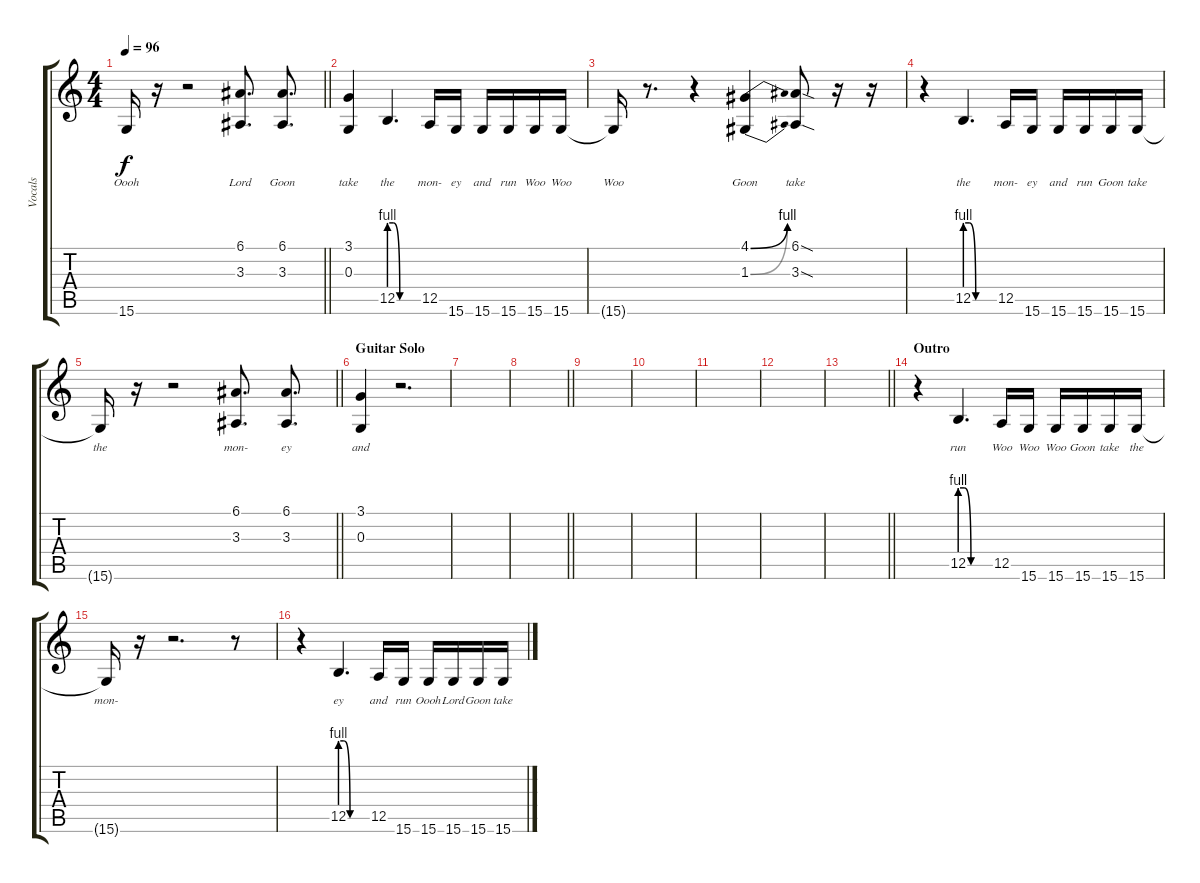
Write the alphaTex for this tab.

\track ("Vocals" "Vocals") {instrument oboe}
\staff {score tabs}
\tuning (E4 B3 G3 D3 A2 E2) {hide}
\ts (4 4)
\tempo 96
\clef g2
\barLineRight lightlight
\ks c
15.6{t}.16{lyrics (0 "Oooh") lyrics (1 "") lyrics (2 "") lyrics (3 "") lyrics (4 "") dy f} r.16 r.2 (6.1 3.3).8{d lyrics (0 "Lord") lyrics (1 "") lyrics (2 "") lyrics (3 "") lyrics (4 "")} (6.1 3.3).8{d lyrics (0 "Goon") lyrics (1 "") lyrics (2 "") lyrics (3 "") lyrics (4 "")} |
(3.1 0.3).4{lyrics (0 "take") lyrics (1 "") lyrics (2 "") lyrics (3 "") lyrics (4 "")} 12.5{be (custom 0 4 8 4 22 0 30 0 60 0)}.4{d lyrics (0 "the") lyrics (1 "") lyrics (2 "") lyrics (3 "") lyrics (4 "")} 12.5.16{lyrics (0 "mon-") lyrics (1 "") lyrics (2 "") lyrics (3 "") lyrics (4 "")} 15.6.16{lyrics (0 "ey") lyrics (1 "") lyrics (2 "") lyrics (3 "") lyrics (4 "")} 15.6.16{lyrics (0 "and") lyrics (1 "") lyrics (2 "") lyrics (3 "") lyrics (4 "")} 15.6.16{lyrics (0 "run") lyrics (1 "") lyrics (2 "") lyrics (3 "") lyrics (4 "")} 15.6.16{lyrics (0 "Woo") lyrics (1 "") lyrics (2 "") lyrics (3 "") lyrics (4 "")} 15.6.16{lyrics (0 "Woo") lyrics (1 "") lyrics (2 "") lyrics (3 "") lyrics (4 "")} |
15.6{t}.16{lyrics (0 "Woo") lyrics (1 "") lyrics (2 "") lyrics (3 "") lyrics (4 "")} r.8{d} r.4 (4.1{be (bend 0 0 60 4)} 1.3{be (bend 0 0 60 4)}).4{lyrics (0 "Goon") lyrics (1 "") lyrics (2 "") lyrics (3 "") lyrics (4 "")} (6.1{sod} 3.3{sod}).8{lyrics (0 "take") lyrics (1 "") lyrics (2 "") lyrics (3 "") lyrics (4 "")} r.16 r.16 |
r.4 12.5{be (custom 0 4 8 4 22 0 30 0 60 0)}.4{d lyrics (0 "the") lyrics (1 "") lyrics (2 "") lyrics (3 "") lyrics (4 "")} 12.5.16{lyrics (0 "mon-") lyrics (1 "") lyrics (2 "") lyrics (3 "") lyrics (4 "")} 15.6.16{lyrics (0 "ey") lyrics (1 "") lyrics (2 "") lyrics (3 "") lyrics (4 "")} 15.6.16{lyrics (0 "and") lyrics (1 "") lyrics (2 "") lyrics (3 "") lyrics (4 "")} 15.6.16{lyrics (0 "run") lyrics (1 "") lyrics (2 "") lyrics (3 "") lyrics (4 "")} 15.6.16{lyrics (0 "Goon") lyrics (1 "") lyrics (2 "") lyrics (3 "") lyrics (4 "")} 15.6.16{lyrics (0 "take") lyrics (1 "") lyrics (2 "") lyrics (3 "") lyrics (4 "")} |
\barLineRight lightlight
15.6{t}.16{lyrics (0 "the") lyrics (1 "") lyrics (2 "") lyrics (3 "") lyrics (4 "")} r.16 r.2 (6.1 3.3).8{d lyrics (0 "mon-") lyrics (1 "") lyrics (2 "") lyrics (3 "") lyrics (4 "")} (6.1 3.3).8{d lyrics (0 "ey") lyrics (1 "") lyrics (2 "") lyrics (3 "") lyrics (4 "")} |
\section ("" "Guitar Solo")
(3.1 0.3).4{lyrics (0 "and") lyrics (1 "") lyrics (2 "") lyrics (3 "") lyrics (4 "")} r.2{d} |
|
\barLineRight lightlight
|
|
|
|
|
\barLineRight lightlight
|
\section ("" "Outro")
r.4 12.5{be (custom 0 4 8 4 22 0 30 0 60 0)}.4{d lyrics (0 "run") lyrics (1 "") lyrics (2 "") lyrics (3 "") lyrics (4 "")} 12.5.16{lyrics (0 "Woo") lyrics (1 "") lyrics (2 "") lyrics (3 "") lyrics (4 "")} 15.6.16{lyrics (0 "Woo") lyrics (1 "") lyrics (2 "") lyrics (3 "") lyrics (4 "")} 15.6.16{lyrics (0 "Woo") lyrics (1 "") lyrics (2 "") lyrics (3 "") lyrics (4 "")} 15.6.16{lyrics (0 "Goon") lyrics (1 "") lyrics (2 "") lyrics (3 "") lyrics (4 "")} 15.6.16{lyrics (0 "take") lyrics (1 "") lyrics (2 "") lyrics (3 "") lyrics (4 "")} 15.6.16{lyrics (0 "the") lyrics (1 "") lyrics (2 "") lyrics (3 "") lyrics (4 "")} |
15.6{t}.16{lyrics (0 "mon-") lyrics (1 "") lyrics (2 "") lyrics (3 "") lyrics (4 "")} r.16 r.2{d} r.8 |
r.4 12.5{be (custom 0 4 8 4 22 0 30 0 60 0)}.4{d lyrics (0 "ey") lyrics (1 "") lyrics (2 "") lyrics (3 "") lyrics (4 "")} 12.5.16{lyrics (0 "and") lyrics (1 "") lyrics (2 "") lyrics (3 "") lyrics (4 "")} 15.6.16{lyrics (0 "run") lyrics (1 "") lyrics (2 "") lyrics (3 "") lyrics (4 "")} 15.6.16{lyrics (0 "Oooh") lyrics (1 "") lyrics (2 "") lyrics (3 "") lyrics (4 "")} 15.6.16{lyrics (0 "Lord") lyrics (1 "") lyrics (2 "") lyrics (3 "") lyrics (4 "")} 15.6.16{lyrics (0 "Goon") lyrics (1 "") lyrics (2 "") lyrics (3 "") lyrics (4 "")} 15.6.16{lyrics (0 "take") lyrics (1 "") lyrics (2 "") lyrics (3 "") lyrics (4 "")}
